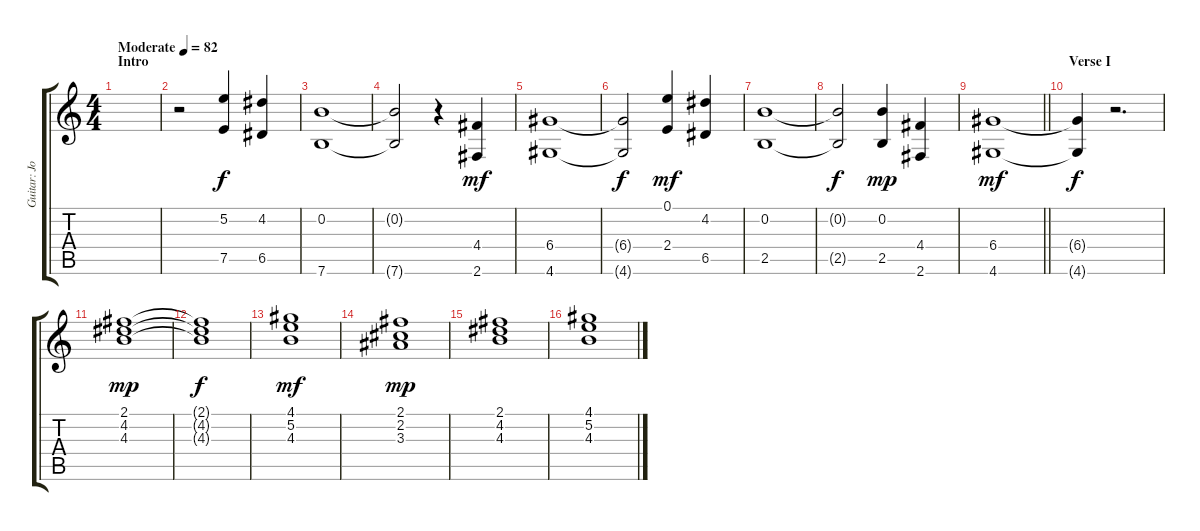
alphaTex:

\track ("Guitar: Jonas" "Guitar: Jo") {instrument electricguitarjazz}
\staff {score tabs}
\tuning (E4 B3 G3 D3 A2 E2) {hide}
\ts (4 4)
\section ("" "Intro")
\tempo (82 "Moderate")
\clef g2
\ks c
|
r.2 (5.2 7.5).4 (4.2 6.5).4 |
(0.2 7.6).1 |
(0.2{t} 7.6{t}).2 r.4 (4.4 2.6).4{dy mf} |
(6.4 4.6).1 |
(6.4{t} 4.6{t}).2{dy f} (0.1 2.4).4{dy mf} (4.2 6.5).4 |
(0.2 2.5).1 |
(0.2{t} 2.5{t}).2{dy f} (0.2 2.5).4{dy mp} (4.4 2.6).4 |
\barLineRight lightlight
(6.4 4.6).1{dy mf} |
\section ("" "Verse I")
(6.4{t} 4.6{t}).4{dy f} r.2{d} |
(2.1 4.2 4.3).1{dy mp} |
(2.1{t} 4.2{t} 4.3{t}).1{dy f} |
(4.1 5.2 4.3).1{dy mf} |
(2.1 2.2 3.3).1{dy mp} |
(2.1 4.2 4.3).1 |
(4.1 5.2 4.3).1
